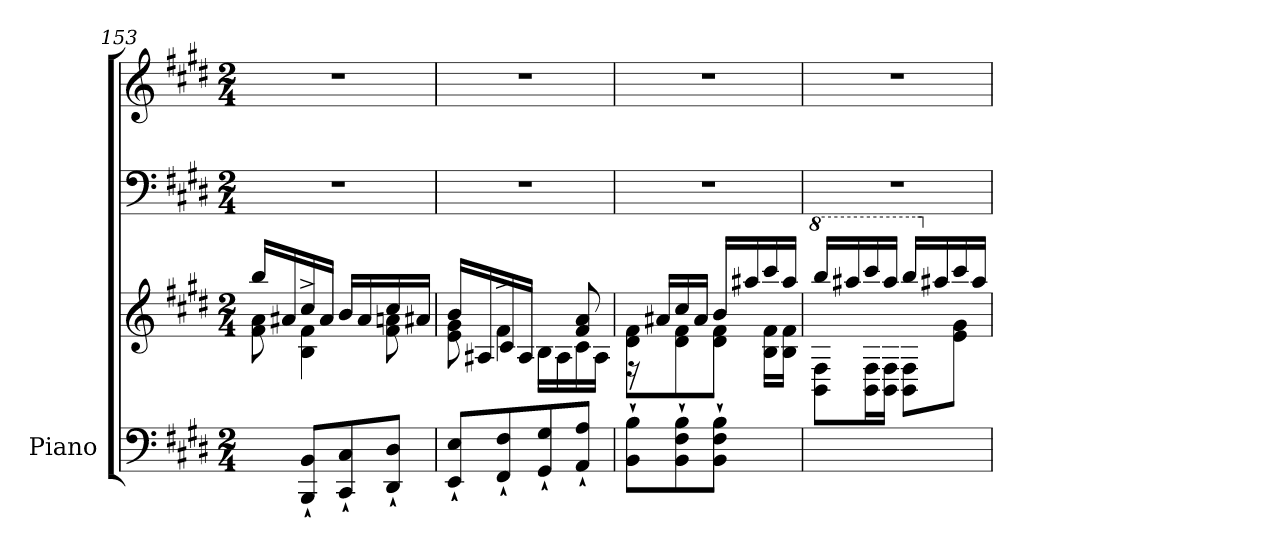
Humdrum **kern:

**kern	**kern	**kern	**kern
*part1	*part1	*part1	*part1
*staff4	*staff3	*staff2	*staff1
*I"Piano	*	*	*
*I'Pno.	*	*	*
*clefF4	*clefG2	*clefF4	*clefG2
*k[f#c#g#d#]	*k[f#c#g#d#]	*k[f#c#g#d#]	*k[f#c#g#d#]
*M2/4	*M2/4	*M2/4	*M2/4
=153	=153	=153	=153
*	*^	*	*
*	*	*^	*	*
8ryy	8ryy	8f#\ 8a\	16bb/LL	2r	2r
.	.	.	16a#X/	.	.
8BBB/` 8BB/`L	4B\^ 4f#\^	4.ryy	16cc#/	.	.
.	.	.	16a#/JJ	.	.
8CC#/` 8C#/`	.	.	16b/LL	.	.
.	.	.	16a#/	.	.
8DD#/` 8D#/`J	8f#\ 8an\	.	16cc#/	.	.
.	.	.	16a#X/JJ	.	.
*	*	*v	*v	*	*
=154	=154	=154	=154	=154
8EE/` 8E/`L	8e\ 8g#\	16b/LL	2r	2r
.	.	16A#X/	.	.
8FF#/` 8F#/`	4f#^\	16c#/	.	.
.	.	16A#/JJ	.	.
8GG#/` 8G#/`	.	16B\LL	.	.
.	.	16A#\	.	.
8AA/` 8A/`J	8f#/ 8a/	16c#\	.	.
.	.	16A#\JJ	.	.
=155	=155	=155	=155	=155
*	*	*^	*	*
8BB\` 8B\`L	8d#\ 8f#\L	4.ryy	16r	2r	2r
.	.	.	16a#X/LL	.	.
8BB\` 8F#\` 8B\`	8d#\ 8f#\	.	16cc#/	.	.
.	.	.	16a#/JJ	.	.
8BB\` 8F#\` 8B\`J	8d#\ 8f#\J	.	16b/LL	.	.
.	.	.	16aa#X/	.	.
8ryy	8ryy	16B\ 16f#\LL	16ccc#/	.	.
.	.	16B\ 16f#\JJ	16aa#/JJ	.	.
*	*	*v	*v	*	*
!!LO:LB:g=z
=156	=156	=156	=156	=156
*	*8va	*	*	*
2ryy	8B\ 8f#\L	16bbb/LL	2r	2r
.	.	16aaa#X/	.	.
.	16B\ 16f#\L	16cccc#/	.	.
.	16B\ 16f#\JJ	16aaa#/JJ	.	.
.	8B\ 8f#\L	16bbb/LL	.	.
*	*X8va	*	*	*
.	.	16aa#X/	.	.
.	8e\ 8g#\J	16ccc#/	.	.
.	.	16aa#/JJ	.	.
*	*v	*v	*	*
=	=	=	=
*-	*-	*-	*-
